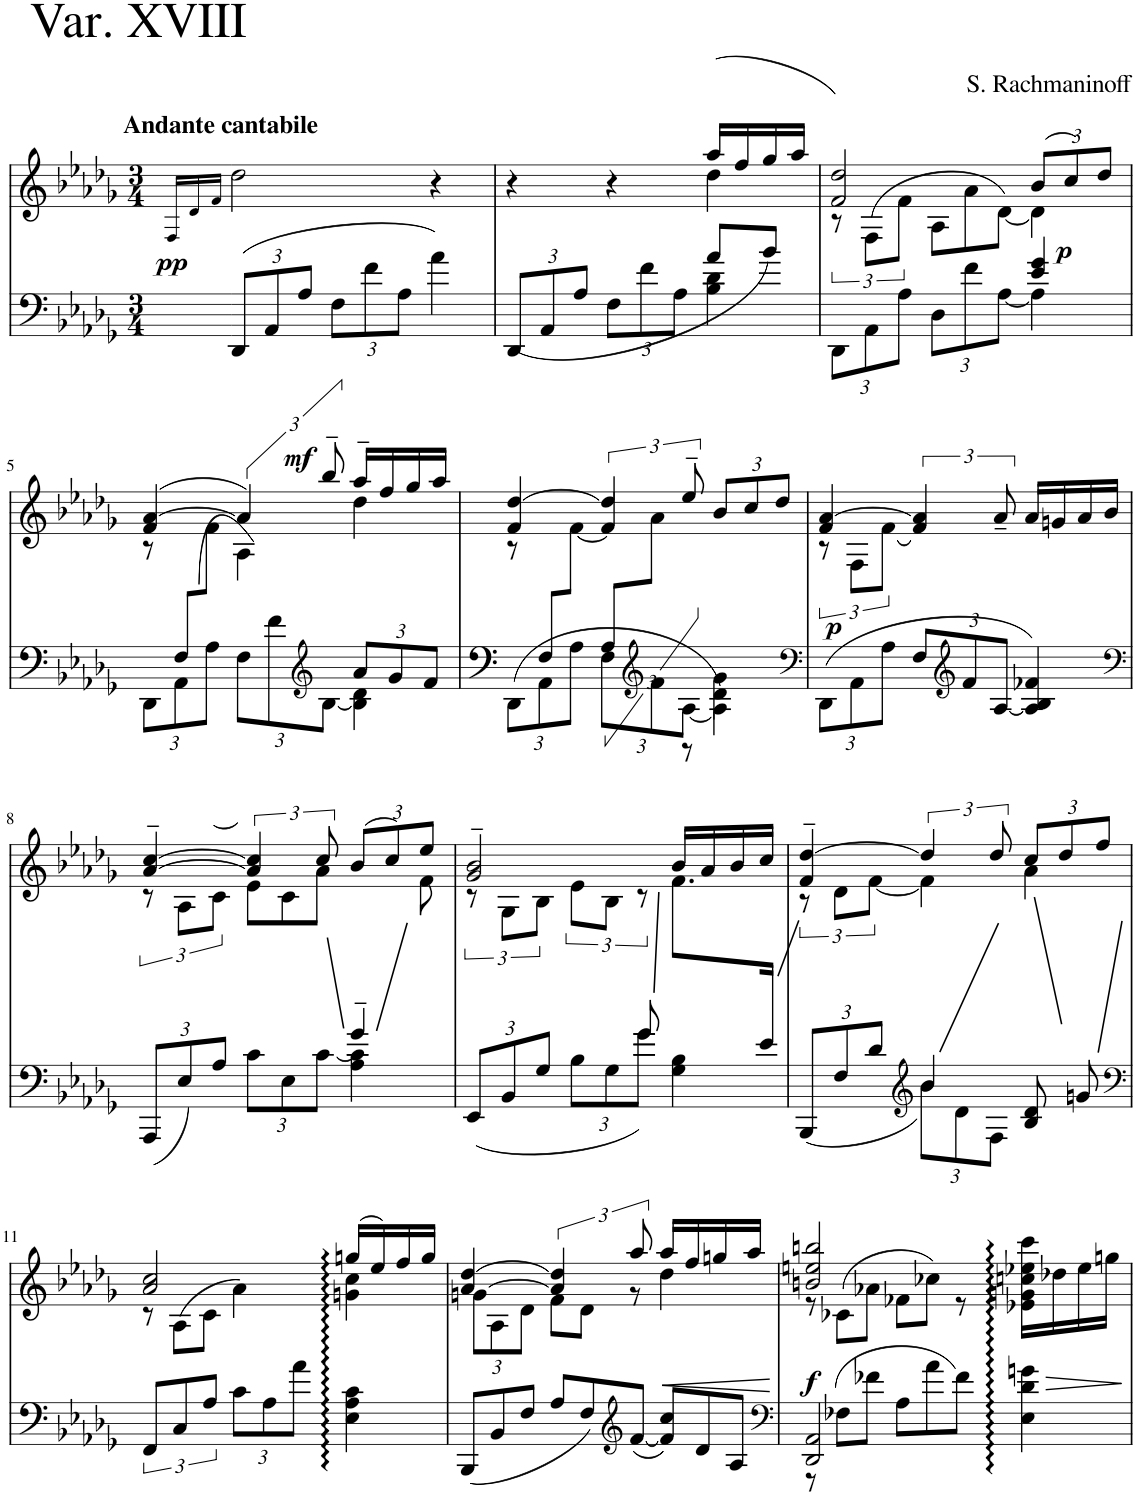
**kern	**kern	**dynam
*part1	*part1	*part1
*staff2	*staff1	*staff1/2
*I"Piano	*	*
*I'Pno.	*	*
*clefF4	*clefG2	*
*k[b-e-a-d-g-]	*k[b-e-a-d-g-]	*
*M3/4	*M3/4	*
*	*Xbrackettup	*
=1	=1	=1
!	!LO:TX:a:B:t=Andante cantabile	!
!	!	!LO:DY:b
8ryy	24F!/LL	pp
.	24d-!/	.
.	24f!/JJ	.
=2-	=2-	=2-
*Xbrackettup	*	*
12DD-/L	2dd-\	.
12AA-/	.	.
12A-/J	.	.
12F\L	.	.
12f\	.	.
12A-\J	.	.
4a-\	4r	.
=3	=3	=3
*^	*^	*
12DD-/L	2ryy	4r	4ryy	.
12AA-/	.	.	.	.
12A-/J	.	.	.	.
12F\L	.	4r	4ryy	.
12f\	.	.	.	.
12A-\J	.	.	.	.
4B-\ 4d-\	8a-/L	(16aa-/LL	4dd-\	.
.	.	16ff/	.	.
.	8b-/J	16gg-/	.	.
.	.	16aa-/JJ	.	.
=4	=4	=4	=4	=4
*	*	*	*brackettup	*
12DD-\L	2ryy	2f/ 2dd-/)	12r	.
12AA-\	.	.	(>12F\L	.
12A-\J	.	.	12f\J	.
*	*	*	*Xbrackettup	*
12D-\L	.	.	12A-\L	.
12f\	.	.	12a-\	.
[12A-\J	.	.	[12d-\J)	.
!	!	!	!	!LO:DY:b
4A-\]	4e-/ 4g-/	(12b-/L	4d-\]	p
.	.	12cc/)	.	.
.	.	12dd-/J	.	.
!!LO:LB:g=z	!!
=5	=5	=5	=5	=5
*	*^	*	*	*
*	*	*	*	*brackettup	*
12ryy	12DD-\L	4ryy	(4f/ [4a-/	12r	.
(12F/L	12AA-\	.	.	12ryy	.
12%7ryy	12A-\J	.	.	12f\J	.
.	12F\L	4ryy	6a-/])	4A-\)	.
.	12f\	.	.	.	.
*clefG2	*	*	*	*	*
!	!	!	!	!	!LO:DY:a
.	[12B-\J	.	12bb-~/	.	mf
.	4B-\] 4d-\	12a-/L	16aa-~/LL	4dd-\	.
.	.	.	16ff/	.	.
.	.	12g-/	.	.	.
.	.	.	16gg-/	.	.
.	.	12f/J	.	.	.
.	.	.	16aa-/JJ	.	.
=6	=6	=6	=6	=6	=6
*	*	*	*	*^	*
12ryy	12DD-\L	4ryy	4f/ [4dd-/	12r	3ryy	.
12F/L	12AA-\	.	.	12ryy	.	.
3ryy	12A-\J	.	.	[12f\J	.	.
*	*	*brackettup	*	*	*	*
.	12F\L	12A-/L	6dd-/]	4f/]	.	.
*clefG2	*	*	*	*	*	*
.	12f\	12ryy	.	.	12a-\J	.
.	[12A-\J	12r	12ee-~/	.	3ryy	.
*	*	*	*Xbrackettup	*	*	*
4d-\ 4g-\	4A-\]	4ryy	12b-/L	4ryy	.	.
.	.	.	12cc/	.	.	.
.	.	.	12dd-/J	.	.	.
*v	*v	*v	*	*	*	*
*	*v	*v	*v	*
=7	=7	=7
*clefF4	*	*
*	*^	*
*Xbrackettup	*	*brackettup	*
!	!	!	!LO:DY:b
12DD-\L	4f/ [4a-/	12r	p
12AA-\	.	12F\L	.
12A-\J	.	[12f\J	.
12F/L	6f/] 6a-/]	2ryy	.
*clefG2	*	*	*
12f/	.	.	.
[12A-/J	12a-~/	.	.
4A-/] 4B-/ 4f-X/	16a-/LL	.	.
.	16gn/	.	.
.	16a-/	.	.
.	16b-/JJ	.	.
!!LO:LB:g=z	!!
=8	=8	=8	=8
*clefF4	*	*	*
*^	*	*	*
12AAA-/L	2ryy	[4a-/~ [4cc/~	12r	.
12E-/	.	.	12A-\L	.
12A-/J	.	.	12c\J	.
*	*	*	*Xbrackettup	*
12c\L	.	6a-/] 6cc/]	12e-\L	.
12E-\	.	.	12c\	.
[12c\J	.	12cc/	12a-\J	.
*	*	*	*brackettup	*
4A-\ 4c\]	4g-~/	(12b-/L	12ryy	.
.	.	12cc/)	12ryy	.
.	.	12ee-/J	12f\	.
=9	=9	=9	=9	=9
*	*^	*	*	*
8.ryy	12EE-/L	12%5ryy	2g-/~ 2b-/~	12r	.
.	12BB-/	.	.	12G-\L	.
.	12G-/J	.	.	12B-\J	.
.	12B-\L	.	.	12e-\L	.
.	12G-\	.	.	12B-\J	.
.	12g-\J	12g-/	.	12r	.
.	4G-\ 4B-\	4ryy	16b-/LL	8.f\L	.
.	.	.	16a-/	.	.
.	.	.	16b-/	.	.
16e-/Jk	.	.	16cc/JJ	16ryy	.
*	*v	*v	*	*	*
=10	=10	=10	=10	=10
12BBB-/L	4ryy	4f/~ [4dd-/~	12r	.
12F/	.	.	12d-\L	.
12d-/J	.	.	[12f\J	.
*clefG2	*	*	*	*
12b-\L	4b-/	6dd-/]	4f\]	.
12d-\	.	.	.	.
12F\J	.	12dd-/	.	.
*	*	*Xbrackettup	*	*
8B-/ 8d-/	8ryy	12cc/L	4a-\	.
.	.	12dd-/	.	.
8ryy	8gn/	.	.	.
.	.	12ff/J	.	.
*v	*v	*	*	*
!!LO:LB:g=z	!!
=11	=11	=11	=11
*clefF4	*	*	*
*brackettup	*	*brackettup	*
12FF/L	2a-/ 2cc/	12r	.
12C/	.	(>12A-\L	.
12A-/J	.	12c\J	.
*Xbrackettup	*	*	*
12c\L	.	4a-\)	.
12A-\	.	.	.
12a-\J	.	.	.
4E-\: 4A-\: 4c\:	(16ggn/LL	4gn\:: 4cc\::	.
.	16ee-/)	.	.
.	16ff/	.	.
.	16gg/JJ	.	.
=12	=12	=12	=12
*	*	*Xbrackettup	*
12BBB-/L	[4a-/ [4dd-/	12gn\L	.
12BB-/	.	12A-\	.
12F/J	.	12d-\J	.
*	*brackettup	*	*
12A-/L	6a-/] 6dd-/]	12f\L	.
12F/	.	12d-\J	.
*clefG2	*	*	*
[12f/J	12aa-/	12r	.
12f/] 12cc/L	16aa-/LL	4dd-\	.
.	16ff/	.	.
12d-/	.	.	.
.	16ggn/	.	.
12A-/J	.	.	.
!	!	!	!LO:HP:b
.	16aa-/JJ	.	<
*	*v	*v	*
.	.	[
=13	=13	=13
*clefF4	*	*
*^	*	*
*	*brackettup	*	*
*	*	*^	*
!	!	!	!	!LO:DY:b
2DD-/ 2AA-/	12r	2bn/ 2een/ 2bbn/	12r	f
.	12F-X\L	.	(>12c-X\L	.
.	12f-X\J	.	12a-X\J	.
*	*Xbrackettup	*	*	*
.	12A-\L	.	12f-X\L	.
.	12a-\	.	12cc-X\J)	.
.	12f-\J	.	12r	.
4E-\:: 4d-\:: 4gn\::	4ryy	16e-X\ 16gn\ 16ccn\ 16ee-X\ 16ccc\LL	4ryy	.
.	.	16dd-X\	.	.
.	.	16ee-\	.	.
!	!	!	!	!LO:HP:b
.	.	16ggn\JJ	.	>
*v	*v	*	*	*
*	*v	*v	*
.	.	]
=	=	=
*-	*-	*-
